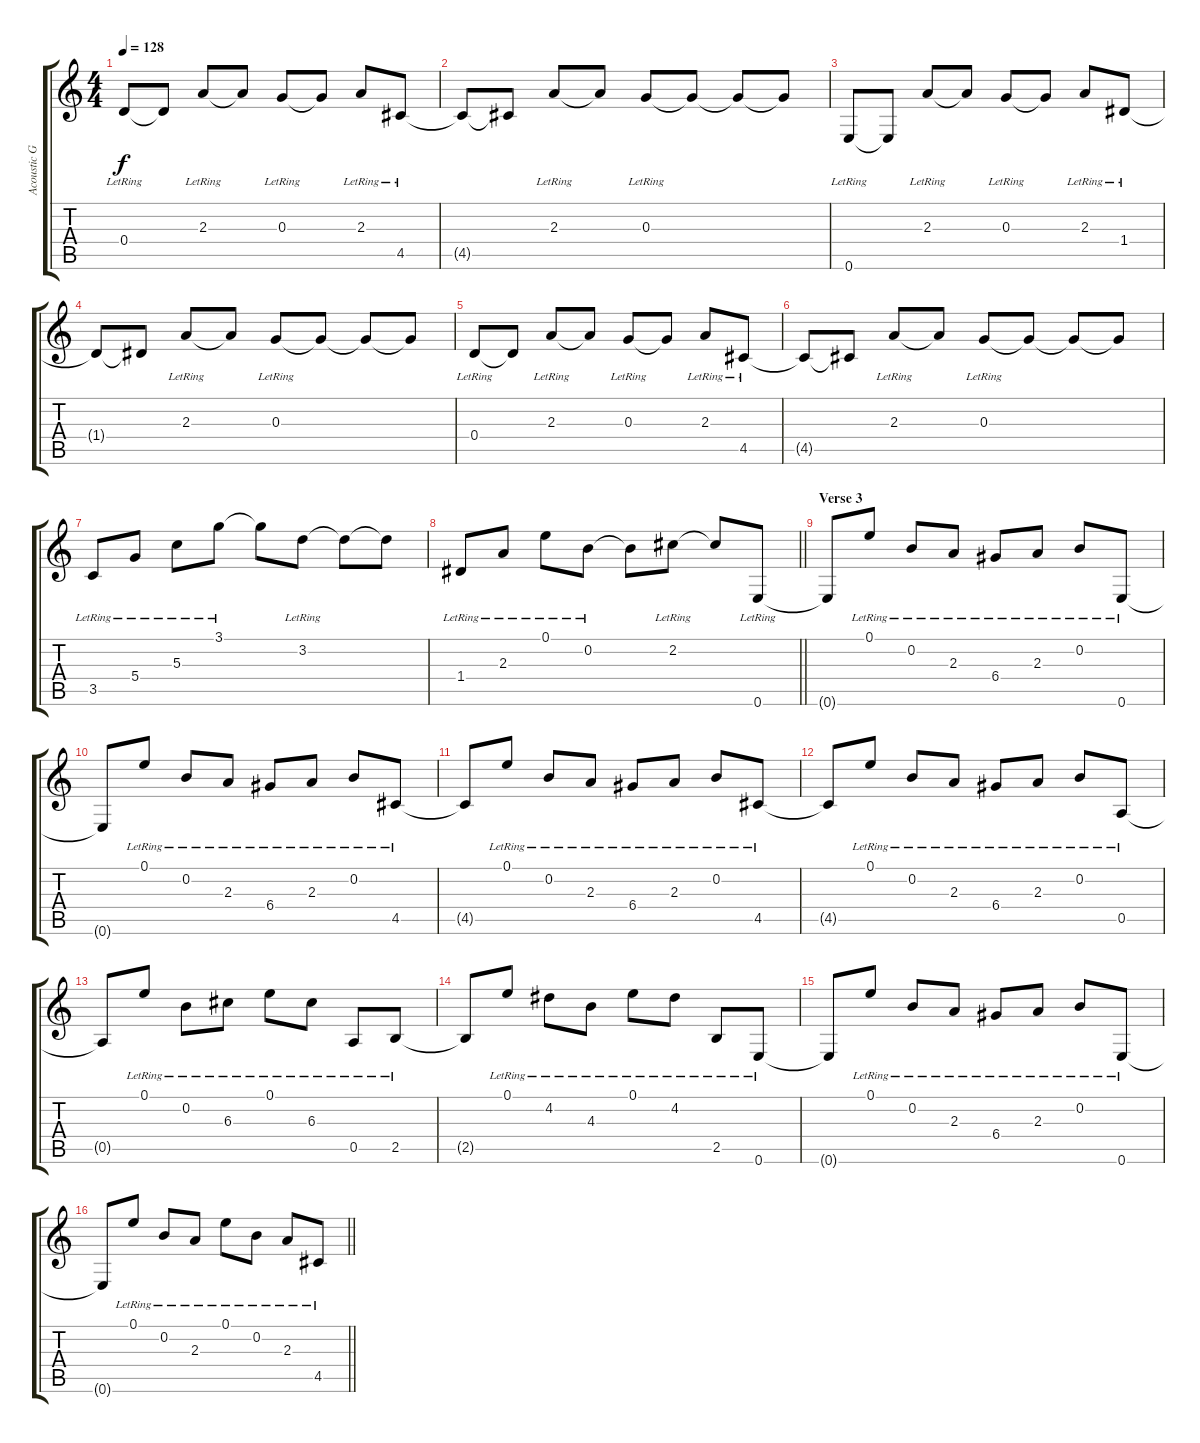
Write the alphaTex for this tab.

\track ("Acoustic Guitar" "Acoustic G") {instrument acousticguitarsteel}
\staff {score tabs}
\tuning (E4 B3 G3 D3 A2 E2) {hide}
\ts (4 4)
\tempo 128
\clef g2
\ks c
0.4{lr}.8{dy f} 0.4{t}.8 2.3{lr}.8 2.3{t}.8 0.3{lr}.8 0.3{t}.8 2.3{lr}.8 4.5{lr}.8 |
4.5{t}.8 4.5{t}.8 2.3{lr}.8 2.3{t}.8 0.3{lr}.8 0.3{t}.8 0.3{t}.8 0.3{t}.8 |
0.6{lr}.8 0.6{t}.8 2.3{lr}.8 2.3{t}.8 0.3{lr}.8 0.3{t}.8 2.3{lr}.8 1.4{lr}.8 |
1.4{t}.8 1.4{t}.8 2.3{lr}.8 2.3{t}.8 0.3{lr}.8 0.3{t}.8 0.3{t}.8 0.3{t}.8 |
0.4{lr}.8 0.4{t}.8 2.3{lr}.8 2.3{t}.8 0.3{lr}.8 0.3{t}.8 2.3{lr}.8 4.5{lr}.8 |
4.5{t}.8 4.5{t}.8 2.3{lr}.8 2.3{t}.8 0.3{lr}.8 0.3{t}.8 0.3{t}.8 0.3{t}.8 |
3.5{lr}.8 5.4{lr}.8 5.3{lr}.8 3.1{lr}.8 3.1{t}.8 3.2{lr}.8 3.2{t}.8 3.2{t}.8 |
\barLineRight lightlight
1.4{lr}.8 2.3{lr}.8 0.1{lr}.8 0.2{lr}.8 0.2{t}.8 2.2{lr}.8 2.2{t}.8 0.6{lr}.8 |
\section ("" "Verse 3")
0.6{t}.8 0.1{lr}.8 0.2{lr}.8 2.3{lr}.8 6.4{lr}.8 2.3{lr}.8 0.2{lr}.8 0.6{lr}.8 |
0.6{t}.8 0.1{lr}.8 0.2{lr}.8 2.3{lr}.8 6.4{lr}.8 2.3{lr}.8 0.2{lr}.8 4.5{lr}.8 |
4.5{t}.8 0.1{lr}.8 0.2{lr}.8 2.3{lr}.8 6.4{lr}.8 2.3{lr}.8 0.2{lr}.8 4.5{lr}.8 |
4.5{t}.8 0.1{lr}.8 0.2{lr}.8 2.3{lr}.8 6.4{lr}.8 2.3{lr}.8 0.2{lr}.8 0.5{lr}.8 |
0.5{t}.8 0.1{lr}.8 0.2{lr}.8 6.3{lr}.8 0.1{lr}.8 6.3{lr}.8 0.5{lr}.8 2.5{lr}.8 |
2.5{t}.8 0.1{lr}.8 4.2{lr}.8 4.3{lr}.8 0.1{lr}.8 4.2{lr}.8 2.5{lr}.8 0.6{lr}.8 |
0.6{t}.8 0.1{lr}.8 0.2{lr}.8 2.3{lr}.8 6.4{lr}.8 2.3{lr}.8 0.2{lr}.8 0.6{lr}.8 |
\barLineRight lightlight
0.6{t}.8 0.1{lr}.8 0.2{lr}.8 2.3{lr}.8 0.1{lr}.8 0.2{lr}.8 2.3{lr}.8 4.5{lr}.8
